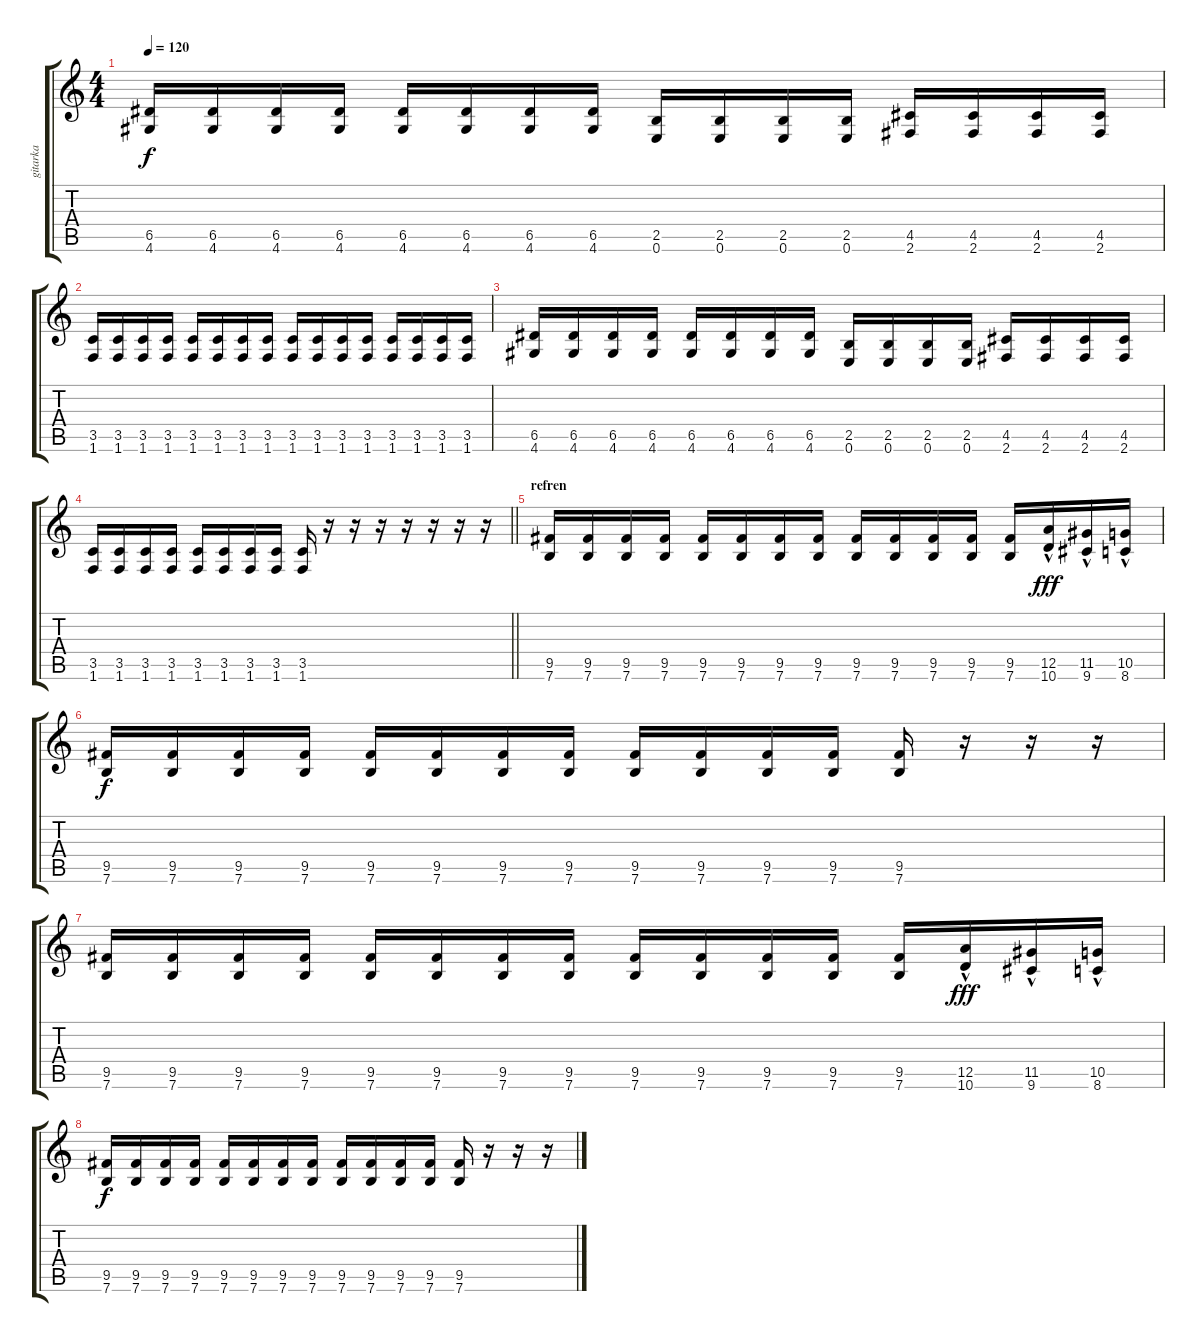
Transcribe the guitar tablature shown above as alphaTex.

\track ("gitarka" "gitarka") {instrument distortionguitar}
\staff {score tabs}
\tuning (E4 B3 G3 D3 A2 E2) {hide}
\ts (4 4)
\tempo 120
\clef g2
\ks c
(6.5 4.6).16{dy f} (6.5 4.6).16 (6.5 4.6).16 (6.5 4.6).16 (6.5 4.6).16 (6.5 4.6).16 (6.5 4.6).16 (6.5 4.6).16 (2.5 0.6).16 (2.5 0.6).16 (2.5 0.6).16 (2.5 0.6).16 (4.5 2.6).16 (4.5 2.6).16 (4.5 2.6).16 (4.5 2.6).16 |
(3.5 1.6).16 (3.5 1.6).16 (3.5 1.6).16 (3.5 1.6).16 (3.5 1.6).16 (3.5 1.6).16 (3.5 1.6).16 (3.5 1.6).16 (3.5 1.6).16 (3.5 1.6).16 (3.5 1.6).16 (3.5 1.6).16 (3.5 1.6).16 (3.5 1.6).16 (3.5 1.6).16 (3.5 1.6).16 |
(6.5 4.6).16 (6.5 4.6).16 (6.5 4.6).16 (6.5 4.6).16 (6.5 4.6).16 (6.5 4.6).16 (6.5 4.6).16 (6.5 4.6).16 (2.5 0.6).16 (2.5 0.6).16 (2.5 0.6).16 (2.5 0.6).16 (4.5 2.6).16 (4.5 2.6).16 (4.5 2.6).16 (4.5 2.6).16 |
\barLineRight lightlight
(3.5 1.6).16 (3.5 1.6).16 (3.5 1.6).16 (3.5 1.6).16 (3.5 1.6).16 (3.5 1.6).16 (3.5 1.6).16 (3.5 1.6).16 (3.5 1.6).16 r.16 r.16 r.16 r.16 r.16 r.16 r.16 |
\section ("" "refren")
(9.5 7.6).16 (9.5 7.6).16 (9.5 7.6).16 (9.5 7.6).16 (9.5 7.6).16 (9.5 7.6).16 (9.5 7.6).16 (9.5 7.6).16 (9.5 7.6).16 (9.5 7.6).16 (9.5 7.6).16 (9.5 7.6).16 (9.5 7.6).16 (12.5{hac} 10.6{hac}).16{dy fff} (11.5{hac} 9.6{hac}).16 (10.5{hac} 8.6{hac}).16 |
(9.5 7.6).16{dy f} (9.5 7.6).16 (9.5 7.6).16 (9.5 7.6).16 (9.5 7.6).16 (9.5 7.6).16 (9.5 7.6).16 (9.5 7.6).16 (9.5 7.6).16 (9.5 7.6).16 (9.5 7.6).16 (9.5 7.6).16 (9.5 7.6).16 r.16 r.16 r.16 |
(9.5 7.6).16 (9.5 7.6).16 (9.5 7.6).16 (9.5 7.6).16 (9.5 7.6).16 (9.5 7.6).16 (9.5 7.6).16 (9.5 7.6).16 (9.5 7.6).16 (9.5 7.6).16 (9.5 7.6).16 (9.5 7.6).16 (9.5 7.6).16 (12.5{hac} 10.6{hac}).16{dy fff} (11.5{hac} 9.6{hac}).16 (10.5{hac} 8.6{hac}).16 |
(9.5 7.6).16{dy f} (9.5 7.6).16 (9.5 7.6).16 (9.5 7.6).16 (9.5 7.6).16 (9.5 7.6).16 (9.5 7.6).16 (9.5 7.6).16 (9.5 7.6).16 (9.5 7.6).16 (9.5 7.6).16 (9.5 7.6).16 (9.5 7.6).16 r.16 r.16 r.16
